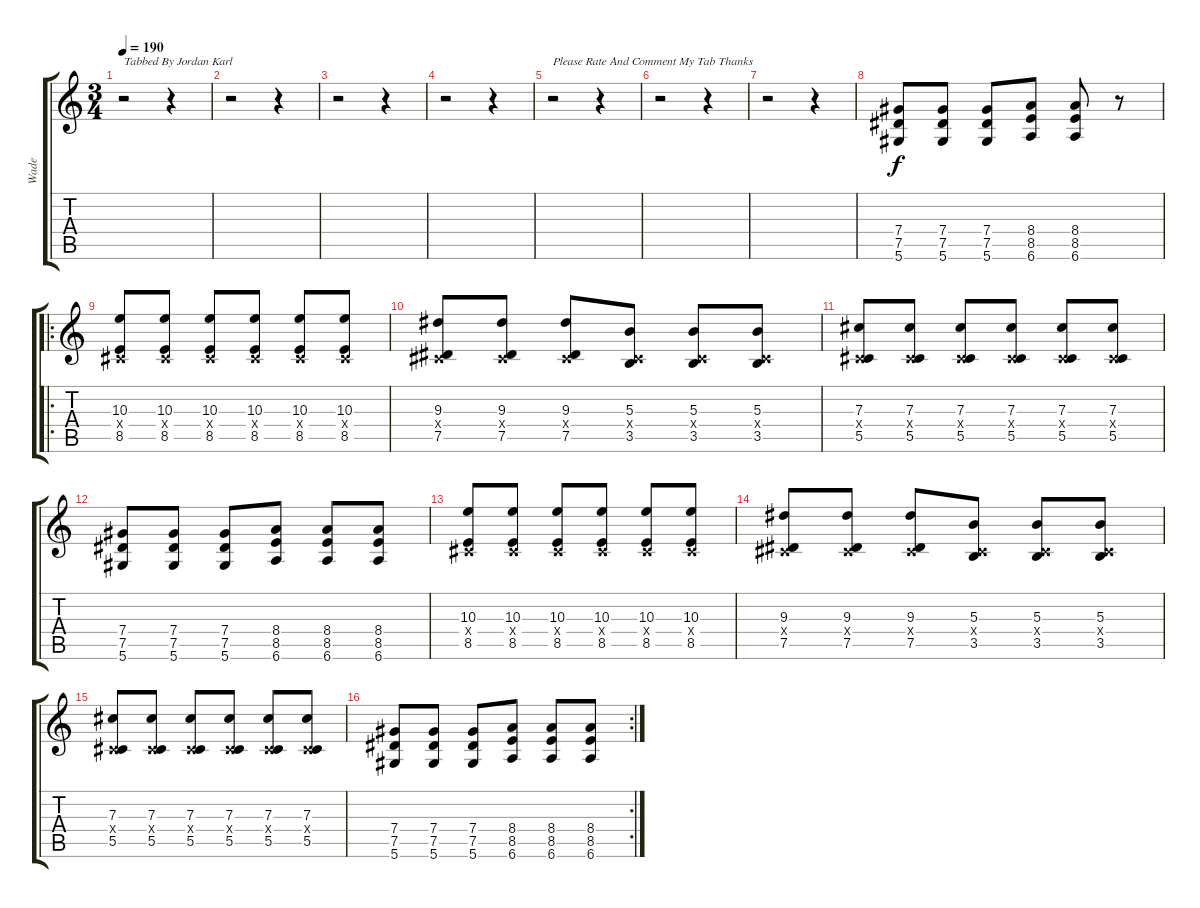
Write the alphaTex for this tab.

\track ("Wade" "Wade") {instrument distortionguitar}
\staff {score tabs}
\tuning (Eb4 Bb3 Gb3 Db3 Ab2 Eb2) {hide}
\ts (3 4)
\tempo 190
\clef g2
\ks c
r.2{txt "Tabbed By Jordan Karl" dy f instrument distortionguitar} r.4 |
r.2 r.4 |
r.2 r.4 |
r.2 r.4 |
r.2{txt "Please Rate And Comment My Tab Thanks"} r.4 |
r.2 r.4 |
r.2 r.4 |
(7.4 7.5 5.6).8 (7.4 7.5 5.6).8 (7.4 7.5 5.6).8 (8.4 8.5 6.6).8 (8.4 8.5 6.6).8 r.8 |
\ro
(10.3 0.4{x} 8.5).8 (10.3 0.4{x} 8.5).8 (10.3 0.4{x} 8.5).8 (10.3 0.4{x} 8.5).8 (10.3 0.4{x} 8.5).8 (10.3 0.4{x} 8.5).8 |
(9.3 0.4{x} 7.5).8 (9.3 0.4{x} 7.5).8 (9.3 0.4{x} 7.5).8 (5.3 0.4{x} 3.5).8 (5.3 0.4{x} 3.5).8 (5.3 0.4{x} 3.5).8 |
(7.3 0.4{x} 5.5).8 (7.3 0.4{x} 5.5).8 (7.3 0.4{x} 5.5).8 (7.3 0.4{x} 5.5).8 (7.3 0.4{x} 5.5).8 (7.3 0.4{x} 5.5).8 |
(7.4 7.5 5.6).8 (7.4 7.5 5.6).8 (7.4 7.5 5.6).8 (8.4 8.5 6.6).8 (8.4 8.5 6.6).8 (8.4 8.5 6.6).8 |
(10.3 0.4{x} 8.5).8 (10.3 0.4{x} 8.5).8 (10.3 0.4{x} 8.5).8 (10.3 0.4{x} 8.5).8 (10.3 0.4{x} 8.5).8 (10.3 0.4{x} 8.5).8 |
(9.3 0.4{x} 7.5).8 (9.3 0.4{x} 7.5).8 (9.3 0.4{x} 7.5).8 (5.3 0.4{x} 3.5).8 (5.3 0.4{x} 3.5).8 (5.3 0.4{x} 3.5).8 |
(7.3 0.4{x} 5.5).8 (7.3 0.4{x} 5.5).8 (7.3 0.4{x} 5.5).8 (7.3 0.4{x} 5.5).8 (7.3 0.4{x} 5.5).8 (7.3 0.4{x} 5.5).8 |
\rc 2
(7.4 7.5 5.6).8 (7.4 7.5 5.6).8 (7.4 7.5 5.6).8 (8.4 8.5 6.6).8 (8.4 8.5 6.6).8 (8.4 8.5 6.6).8
